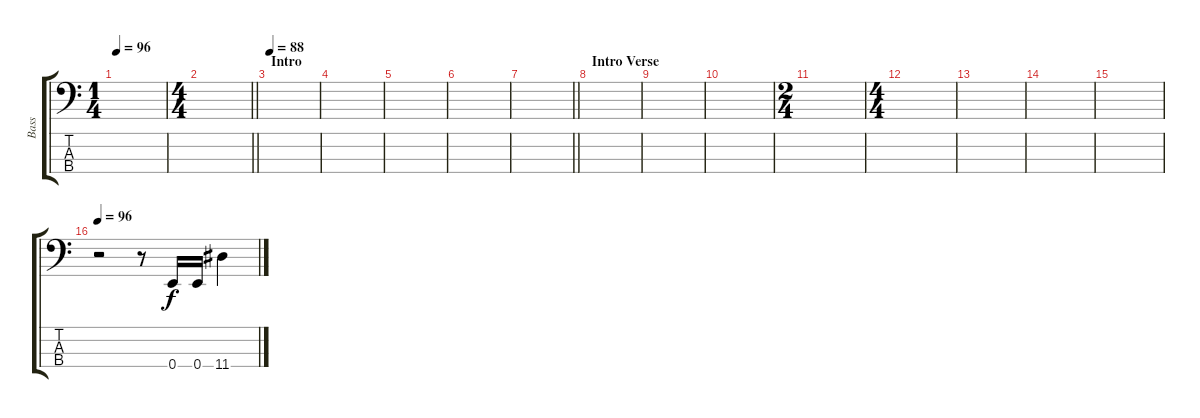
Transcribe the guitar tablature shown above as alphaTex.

\track ("Bass" "Bass") {instrument electricbasspick}
\staff {score tabs}
\tuning (G2 D2 A1 E1) {hide}
\ts (1 4)
\tempo 96
\clef f4
\ks c
|
\ts (4 4)
\barLineRight lightlight
|
\section ("" "Intro")
\tempo 88
|
|
|
|
\barLineRight lightlight
|
\section ("" "Intro Verse")
|
|
|
\ts (2 4)
|
\ts (4 4)
|
|
|
|
\tempo 96
r.2 r.8 0.4.16 0.4.16 11.4{ss}.4
